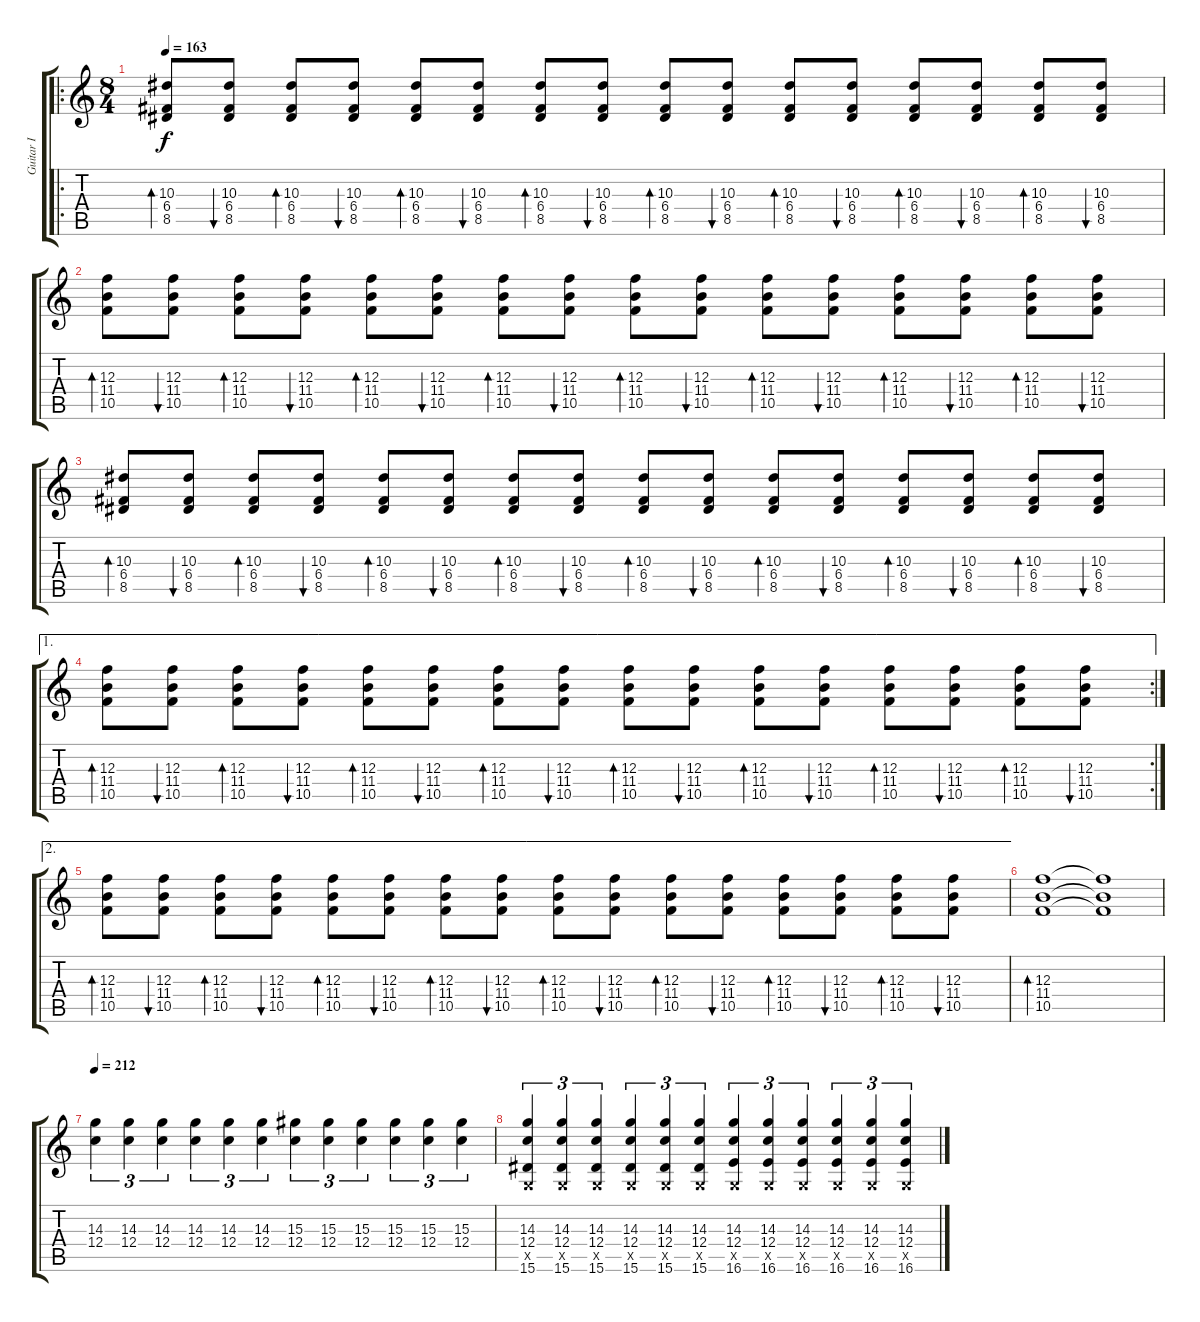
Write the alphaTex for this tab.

\track ("Guitar I" "Guitar I") {instrument overdrivenguitar}
\staff {score tabs}
\tuning (D4 A3 F3 C3 G2 C2) {hide}
\ro
\ts (8 4)
\tempo 163
\clef g2
\ks c
(10.3 6.4 8.5).8{bd 60 dy f instrument electricguitarclean} (10.3 6.4 8.5).8{bu 60} (10.3 6.4 8.5).8{bd 60} (10.3 6.4 8.5).8{bu 60} (10.3 6.4 8.5).8{bd 60} (10.3 6.4 8.5).8{bu 60} (10.3 6.4 8.5).8{bd 60} (10.3 6.4 8.5).8{bu 60} (10.3 6.4 8.5).8{bd 60} (10.3 6.4 8.5).8{bu 60} (10.3 6.4 8.5).8{bd 60} (10.3 6.4 8.5).8{bu 60} (10.3 6.4 8.5).8{bd 60} (10.3 6.4 8.5).8{bu 60} (10.3 6.4 8.5).8{bd 60} (10.3 6.4 8.5).8{bu 60} |
(12.3 11.4 10.5).8{bd 60} (12.3 11.4 10.5).8{bu 60} (12.3 11.4 10.5).8{bd 60} (12.3 11.4 10.5).8{bu 60} (12.3 11.4 10.5).8{bd 60} (12.3 11.4 10.5).8{bu 60} (12.3 11.4 10.5).8{bd 60} (12.3 11.4 10.5).8{bu 60} (12.3 11.4 10.5).8{bd 60} (12.3 11.4 10.5).8{bu 60} (12.3 11.4 10.5).8{bd 60} (12.3 11.4 10.5).8{bu 60} (12.3 11.4 10.5).8{bd 60} (12.3 11.4 10.5).8{bu 60} (12.3 11.4 10.5).8{bd 60} (12.3 11.4 10.5).8{bu 60} |
(10.3 6.4 8.5).8{bd 60} (10.3 6.4 8.5).8{bu 60} (10.3 6.4 8.5).8{bd 60} (10.3 6.4 8.5).8{bu 60} (10.3 6.4 8.5).8{bd 60} (10.3 6.4 8.5).8{bu 60} (10.3 6.4 8.5).8{bd 60} (10.3 6.4 8.5).8{bu 60} (10.3 6.4 8.5).8{bd 60} (10.3 6.4 8.5).8{bu 60} (10.3 6.4 8.5).8{bd 60} (10.3 6.4 8.5).8{bu 60} (10.3 6.4 8.5).8{bd 60} (10.3 6.4 8.5).8{bu 60} (10.3 6.4 8.5).8{bd 60} (10.3 6.4 8.5).8{bu 60} |
\ae 1
\rc 2
(12.3 11.4 10.5).8{bd 60} (12.3 11.4 10.5).8{bu 60} (12.3 11.4 10.5).8{bd 60} (12.3 11.4 10.5).8{bu 60} (12.3 11.4 10.5).8{bd 60} (12.3 11.4 10.5).8{bu 60} (12.3 11.4 10.5).8{bd 60} (12.3 11.4 10.5).8{bu 60} (12.3 11.4 10.5).8{bd 60} (12.3 11.4 10.5).8{bu 60} (12.3 11.4 10.5).8{bd 60} (12.3 11.4 10.5).8{bu 60} (12.3 11.4 10.5).8{bd 60} (12.3 11.4 10.5).8{bu 60} (12.3 11.4 10.5).8{bd 60} (12.3 11.4 10.5).8{bu 60} |
\ae 2
(12.3 11.4 10.5).8{bd 60} (12.3 11.4 10.5).8{bu 60} (12.3 11.4 10.5).8{bd 60} (12.3 11.4 10.5).8{bu 60} (12.3 11.4 10.5).8{bd 60} (12.3 11.4 10.5).8{bu 60} (12.3 11.4 10.5).8{bd 60} (12.3 11.4 10.5).8{bu 60} (12.3 11.4 10.5).8{bd 60} (12.3 11.4 10.5).8{bu 60} (12.3 11.4 10.5).8{bd 60} (12.3 11.4 10.5).8{bu 60} (12.3 11.4 10.5).8{bd 60} (12.3 11.4 10.5).8{bu 60} (12.3 11.4 10.5).8{bd 60} (12.3 11.4 10.5).8{bu 60} |
(12.3 11.4 10.5).1{bd 60} (12.3{t} 11.4{t} 10.5{t}).1 |
\tempo 212
(14.3 12.4).4{tu (3 2) volume 16 instrument overdrivenguitar} (14.3 12.4).4{tu (3 2)} (14.3 12.4).4{tu (3 2)} (14.3 12.4).4{tu (3 2)} (14.3 12.4).4{tu (3 2)} (14.3 12.4).4{tu (3 2)} (15.3 12.4).4{tu (3 2)} (15.3 12.4).4{tu (3 2)} (15.3 12.4).4{tu (3 2)} (15.3 12.4).4{tu (3 2)} (15.3 12.4).4{tu (3 2)} (15.3 12.4).4{tu (3 2)} |
(14.3 12.4 0.5{x} 15.6).4{tu (3 2)} (14.3 12.4 0.5{x} 15.6).4{tu (3 2)} (14.3 12.4 0.5{x} 15.6).4{tu (3 2)} (14.3 12.4 0.5{x} 15.6).4{tu (3 2)} (14.3 12.4 0.5{x} 15.6).4{tu (3 2)} (14.3 12.4 0.5{x} 15.6).4{tu (3 2)} (14.3 12.4 0.5{x} 16.6).4{tu (3 2)} (14.3 12.4 0.5{x} 16.6).4{tu (3 2)} (14.3 12.4 0.5{x} 16.6).4{tu (3 2)} (14.3 12.4 0.5{x} 16.6).4{tu (3 2)} (14.3 12.4 0.5{x} 16.6).4{tu (3 2)} (14.3 12.4 0.5{x} 16.6).4{tu (3 2)}
